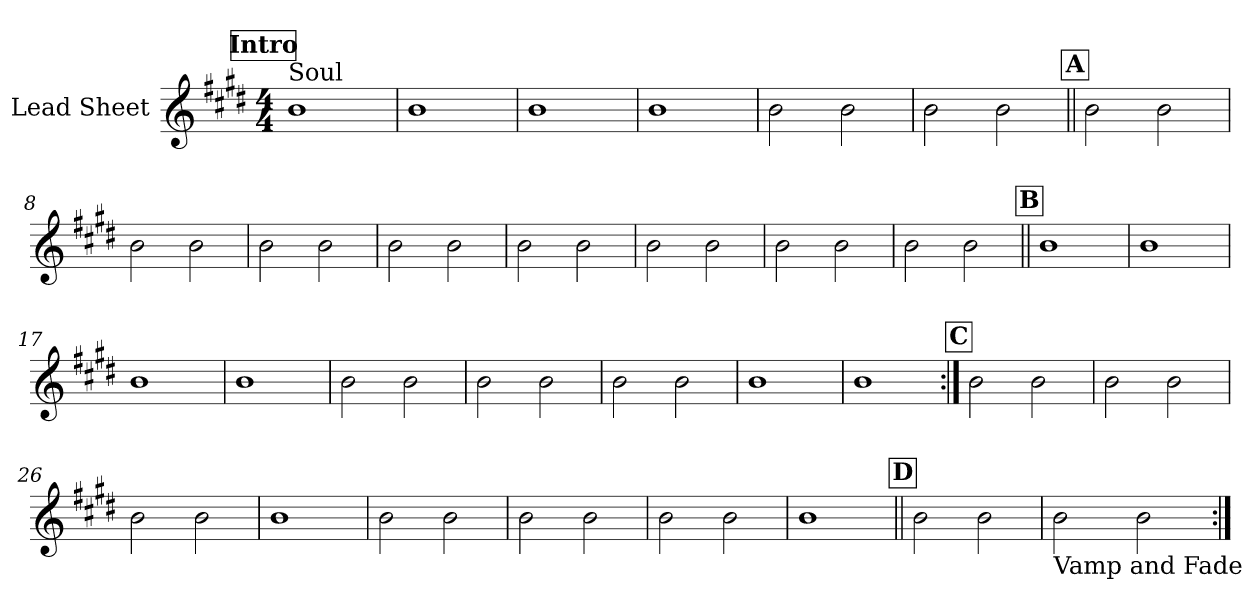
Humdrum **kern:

**kern
*part1
*staff1
*I"Lead Sheet
*clefG2
*k[f#c#g#d#]
*E:
*M4/4
*MM114
!!LO:REH:place=s1:a:fs=14:t=Intro
=1
!LO:TX:a:t=Soul
1b
=2
1b
=3
1b
=4
1b
!!LO:LB:g=z
=5
2b\
2b\
=6
2b\
2b\
!!LO:LB:g=z
!!LO:REH:place=s1:a:fs=14:t=A
=7||
2b\
2b\
=8
2b\
2b\
=9
2b\
2b\
=10
2b\
2b\
!!LO:LB:g=z
=11
2b\
2b\
=12
2b\
2b\
=13
2b\
2b\
=14
2b\
2b\
!!LO:LB:g=z
!!LO:REH:place=s1:a:fs=14:t=B
=15||
1b
=16
1b
=17
1b
=18
1b
!!LO:LB:g=z
=19
2b\
2b\
=20
2b\
2b\
=21
2b\
2b\
=22
1b
=23
1b
!!LO:LB:g=z
!!LO:REH:place=s1:a:fs=14:t=C
=24:|!
2b\
2b\
=25
2b\
2b\
=26
2b\
2b\
=27
1b
!!LO:LB:g=z
=28
2b\
2b\
=29
2b\
2b\
=30
2b\
2b\
=31
1b
!!LO:LB:g=z
!!LO:REH:place=s1:a:fs=14:t=D
=32||
2b\
2b\
=33
!LO:TX:b:t=Vamp and Fade
2b\
2b\
=:|!
*-
